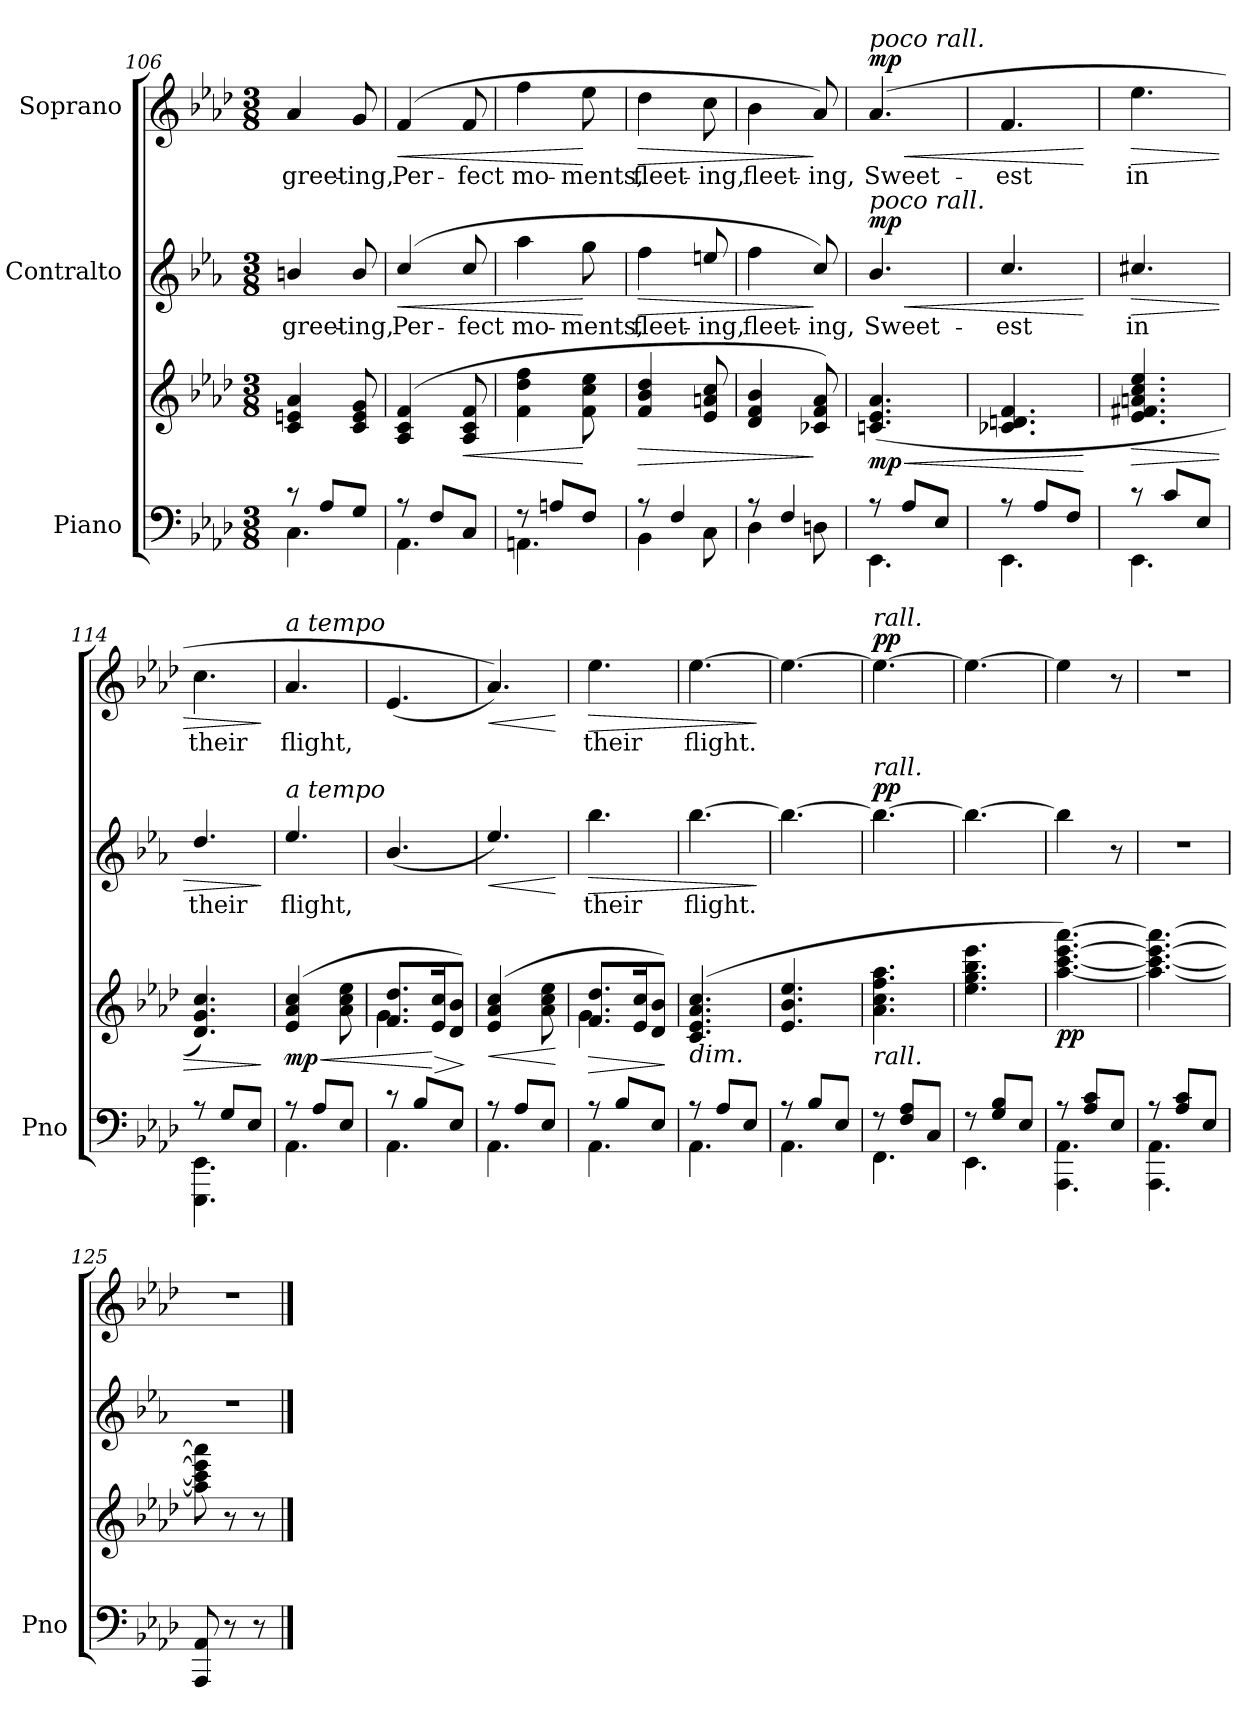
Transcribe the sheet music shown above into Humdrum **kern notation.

**kern	**kern	**dynam	**kern	**text	**dynam	**kern	**text	**dynam
*part3	*part3	*part3	*part2	*part2	*part2	*part1	*part1	*part1
*staff4	*staff3	*staff3/4	*staff2	*staff2	*staff2	*staff1	*staff1	*staff1
*I"Piano	*	*	*I"Contralto	*	*	*I"Soprano	*	*
*I'Pno	*	*	*	*	*	*	*	*
*clefF4	*clefG2	*	*clefG2	*	*	*clefG2	*	*
*	*	*	*ITrd4c7	*	*	*	*	*
*k[b-e-a-d-]	*k[b-e-a-d-]	*	*k[b-e-a-d-]	*	*	*k[b-e-a-d-]	*	*
*M3/8	*M3/8	*	*M3/8	*	*	*M3/8	*	*
=106	=106	=106	=106	=106	=106	=106	=106	=106
*^	*	*	*	*	*	*	*	*
!	!	!	!	!	!LO:LY:b	!	!	!LO:LY:b	!
8r	4.C\	4c/ 4en/ 4a-/	.	4en/	greet-	.	4a-/	greet-	.
8A-/L	.	.	.	.	.	.	.	.	.
!	!	!	!	!	!LO:LY:b	!	!	!LO:LY:b	!
8G/J	.	8c/ 8e/ 8g/	.	8e/	-ing,	.	8g/	-ing,	.
!!LO:LB:g=z
=107	=107	=107	=107	=107	=107	=107	=107	=107	=107
!	!	!	!	!	!LO:LY:b	!LO:HP:b	!	!LO:LY:b	!LO:HP:b
8r	4.AA-\	(4A-/ 4c/ 4f/	.	(4f/	Per-	<	(4f/	Per-	<
8F/L	.	.	.	.	.	.	.	.	.
!	!	!	!LO:HP:b	!	!LO:LY:b	!	!	!LO:LY:b	!
8C/J	.	8A-/ 8c/ 8f/	<	8f/	-fect	.	8f/	-fect	.
=108	=108	=108	=108	=108	=108	=108	=108	=108	=108
!	!	!	!	!	!LO:LY:b	!	!	!LO:LY:b	!
8r	4.AAn\	4f\ 4dd-\ 4ff\	.	4dd-\	mo-	.	4ff\	mo-	.
8An/L	.	.	.	.	.	.	.	.	.
!	!	!	!	!	!LO:LY:b	!	!	!LO:LY:b	!
8F/J	.	8f\ 8cc\ 8ee-\	[	8cc\	-ments,	[	8ee-\	-ments,	[
=109	=109	=109	=109	=109	=109	=109	=109	=109	=109
!	!	!	!LO:HP:b	!	!LO:LY:b	!LO:HP:b	!	!LO:LY:b	!LO:HP:b
8r	4BB-\	4f/ 4b-/ 4dd-/	>	4b-\	fleet-	>	4dd-\	fleet-	>
4F/	.	.	.	.	.	.	.	.	.
!	!	!	!	!	!LO:LY:b	!	!	!LO:LY:b	!
.	8C\	8e-/ 8an/ 8cc/	.	8an/	-ing,	.	8cc\	-ing,	.
=110	=110	=110	=110	=110	=110	=110	=110	=110	=110
!	!	!	!	!	!LO:LY:b	!	!	!LO:LY:b	!
8r	4D-\	4d-/ 4f/ 4b-/	.	4b-\	fleet-	.	4b-\	fleet-	.
4F/	.	.	.	.	.	.	.	.	.
!	!	!	!	!	!LO:LY:b	!	!	!LO:LY:b	!
.	8Dn\	8c-X/ 8f/ 8a-/)	]	8f/)	-ing,	]	8a-/)	-ing,	]
=111	=111	=111	=111	=111	=111	=111	=111	=111	=111
!	!	!	!	!	!	!	!LO:TX:a:i:t=poco rall.	!	!
!	!	!	!	!LO:TX:a:i:t=poco rall.	!	!	!	!	!
!	!	!	!LO:HP:b	!	!LO:LY:b	!LO:HP:b	!	!LO:LY:b	!LO:HP:b
!	!	!	!LO:DY:n=1:b	!	!	!LO:DY:n=1:a	!	!	!LO:DY:n=1:a
8r	4.EE-\	(4.cn/ 4.e-/ 4.a-/	< mp	4.e-/	Sweet-	< mp	(4.a-/	Sweet-	< mp
8A-/L	.	.	.	.	.	.	.	.	.
8E-/J	.	.	.	.	.	.	.	.	.
=112	=112	=112	=112	=112	=112	=112	=112	=112	=112
!	!	!	!	!	!LO:LY:b	!	!	!LO:LY:b	!
8r	4.EE-\	4.c-X/ 4.dn/ 4.f/	.	4.f/	-est	.	4.f/	-est	.
8A-/L	.	.	.	.	.	.	.	.	.
8F/J	.	.	.	.	.	.	.	.	.
*v	*v	*	*	*	*	*	*	*	*
.	.	[	.	.	[	.	.	[
=113	=113	=113	=113	=113	=113	=113	=113	=113
*^	*	*	*	*	*	*	*	*
!	!	!	!LO:HP:b	!	!LO:LY:b	!LO:HP:b	!	!LO:LY:b	!LO:HP:b
8r	4.EE-\	4.e-/ 4.f#X/ 4.an/ 4.cc/ 4.ee-/	>	4.f#X/	in	>	4.ee-\	in	>
8c/L	.	.	.	.	.	.	.	.	.
8E-/J	.	.	.	.	.	.	.	.	.
=114	=114	=114	=114	=114	=114	=114	=114	=114	=114
!	!	!	!	!	!LO:LY:b	!	!	!LO:LY:b	!
8r	4.EEE-\ 4.EE-\	4.d-/ 4.g/ 4.cc/)	.	4.g/	their	.	4.cc\	their	.
8G/L	.	.	.	.	.	.	.	.	.
8E-/J	.	.	.	.	.	.	.	.	.
*v	*v	*	*	*	*	*	*	*	*
.	.	]	.	.	]	.	.	]
=115	=115	=115	=115	=115	=115	=115	=115	=115
*^	*	*	*	*	*	*	*	*
!	!	!	!	!	!	!	!LO:TX:a:i:t=a tempo	!	!
!	!	!	!	!LO:TX:a:i:t=a tempo	!	!	!	!	!
!	!	!	!LO:HP:b	!	!LO:LY:b	!	!	!LO:LY:b	!
!	!	!	!LO:DY:n=1:b	!	!	!	!	!	!
8r	4.AA-\	(4e-/ 4a-/ 4cc/	< mp	4.a-/	flight,	.	4.a-/	flight,	.
8A-/L	.	.	.	.	.	.	.	.	.
8E-/J	.	8a-\ 8cc\ 8ee-\	.	.	.	.	.	.	.
!!LO:LB:g=z
=116	=116	=116	=116	=116	=116	=116	=116	=116	=116
*	*	*^	*	*	*	*	*	*	*
8r	4.AA-\	8.f/ 8.dd-/L	4.g\	.	(4.e-/	.	.	(4.e-/	.	.
8B-/L	.	.	.	.	.	.	.	.	.	.
!	!	!	!	!LO:HP:n=1:b	!	!	!	!	!	!
.	.	16e-/ 16cc/K	.	[ >	.	.	.	.	.	.
8E-/J	.	8d-/ 8b-/J)	.	.	.	.	.	.	.	.
*v	*v	*	*	*	*	*	*	*	*	*
*	*v	*v	*	*	*	*	*	*	*
.	.	]	.	.	.	.	.	.
=117	=117	=117	=117	=117	=117	=117	=117	=117
*^	*	*	*	*	*	*	*	*
!	!	!	!LO:HP:b	!	!	!LO:HP:b	!	!	!LO:HP:b
8r	4.AA-\	(4e-/ 4a-/ 4cc/	<	4.a-/)	.	<	4.a-/))	.	<
8A-/L	.	.	.	.	.	.	.	.	.
8E-/J	.	8a-\ 8cc\ 8ee-\	.	.	.	.	.	.	.
*v	*v	*	*	*	*	*	*	*	*
.	.	[	.	.	[	.	.	[
=118	=118	=118	=118	=118	=118	=118	=118	=118
*^	*	*	*	*	*	*	*	*
!	!	!	!LO:HP:b	!	!LO:LY:b	!LO:HP:b	!	!LO:LY:b	!LO:HP:b
*	*	*^	*	*	*	*	*	*	*
8r	4.AA-\	8.f/ 8.dd-/L	4.g\	>	4.ee-\	their	>	4.ee-\	their	>
8B-/L	.	.	.	.	.	.	.	.	.	.
.	.	16e-/ 16cc/K	.	.	.	.	.	.	.	.
8E-/J	.	8d-/ 8b-/J)	.	.	.	.	.	.	.	.
*v	*v	*	*	*	*	*	*	*	*	*
*	*v	*v	*	*	*	*	*	*	*
.	.	]	.	.	.	.	.	.
=119	=119	=119	=119	=119	=119	=119	=119	=119
*^	*	*	*	*	*	*	*	*
!	!	!LO:TX:b:i:t=dim.	!	!	!	!	!	!	!
!	!	!	!	!	!LO:LY:b	!	!	!LO:LY:b	!
8r	4.AA-\	(4.c/ 4.e-/ 4.a-/ 4.cc/	.	[4.ee-\	flight.	.	[4.ee-\	flight.	.
8A-/L	.	.	.	.	.	.	.	.	.
8E-/J	.	.	.	.	.	.	.	.	.
*v	*v	*	*	*	*	*	*	*	*
.	.	.	.	.	]	.	.	]
=120	=120	=120	=120	=120	=120	=120	=120	=120
*^	*	*	*	*	*	*	*	*
8r	4.AA-\	4.e-/ 4.b-/ 4.ee-/	.	4.ee-\_	.	.	4.ee-\_	.	.
8B-/L	.	.	.	.	.	.	.	.	.
8E-/J	.	.	.	.	.	.	.	.	.
=121	=121	=121	=121	=121	=121	=121	=121	=121	=121
!	!	!	!	!	!	!	!LO:TX:a:i:t=rall.	!	!
!	!	!	!	!LO:TX:a:i:t=rall.	!	!	!	!	!
!	!	!LO:TX:b:i:t=rall.	!	!	!	!	!	!	!
!	!	!	!	!	!	!LO:DY:a	!	!	!LO:DY:a
8r	4.FF\	4.a-\ 4.cc\ 4.ff\ 4.aa-\	.	4.ee-\_	.	pp	4.ee-\_	.	pp
8F/ 8A-/L	.	.	.	.	.	.	.	.	.
8C/J	.	.	.	.	.	.	.	.	.
=122	=122	=122	=122	=122	=122	=122	=122	=122	=122
8r	4.EE-\	4.ee-\ 4.gg\ 4.bb-\ 4.eee-\	.	4.ee-\_	.	.	4.ee-\_	.	.
8G/ 8B-/L	.	.	.	.	.	.	.	.	.
8E-/J	.	.	.	.	.	.	.	.	.
=123	=123	=123	=123	=123	=123	=123	=123	=123	=123
!	!	!	!LO:DY:b	!	!	!	!	!	!
8r	4.AAA-\ 4.AA-\	[4.aa-\ [4.ccc\ [4.eee-\ [4.aaa-\)	pp	4ee-\]	.	.	4ee-\]	.	.
8A-/ 8c/L	.	.	.	.	.	.	.	.	.
8E-/J	.	.	.	8r	.	.	8r	.	.
=124	=124	=124	=124	=124	=124	=124	=124	=124	=124
8r	4.AAA-\ 4.AA-\	4.aa-\_ 4.ccc\_ 4.eee-\_ 4.aaa-\_	.	4.r	.	.	4.r	.	.
8A-/ 8c/L	.	.	.	.	.	.	.	.	.
8E-/J	.	.	.	.	.	.	.	.	.
*v	*v	*	*	*	*	*	*	*	*
=125	=125	=125	=125	=125	=125	=125	=125	=125
8AAA-/ 8AA-/	8aa-\] 8ccc\] 8eee-\] 8aaa-\]	.	4.r	.	.	4.r	.	.
8r	8r	.	.	.	.	.	.	.
8r	8r	.	.	.	.	.	.	.
==	==	==	==	==	==	==	==	==
*-	*-	*-	*-	*-	*-	*-	*-	*-
